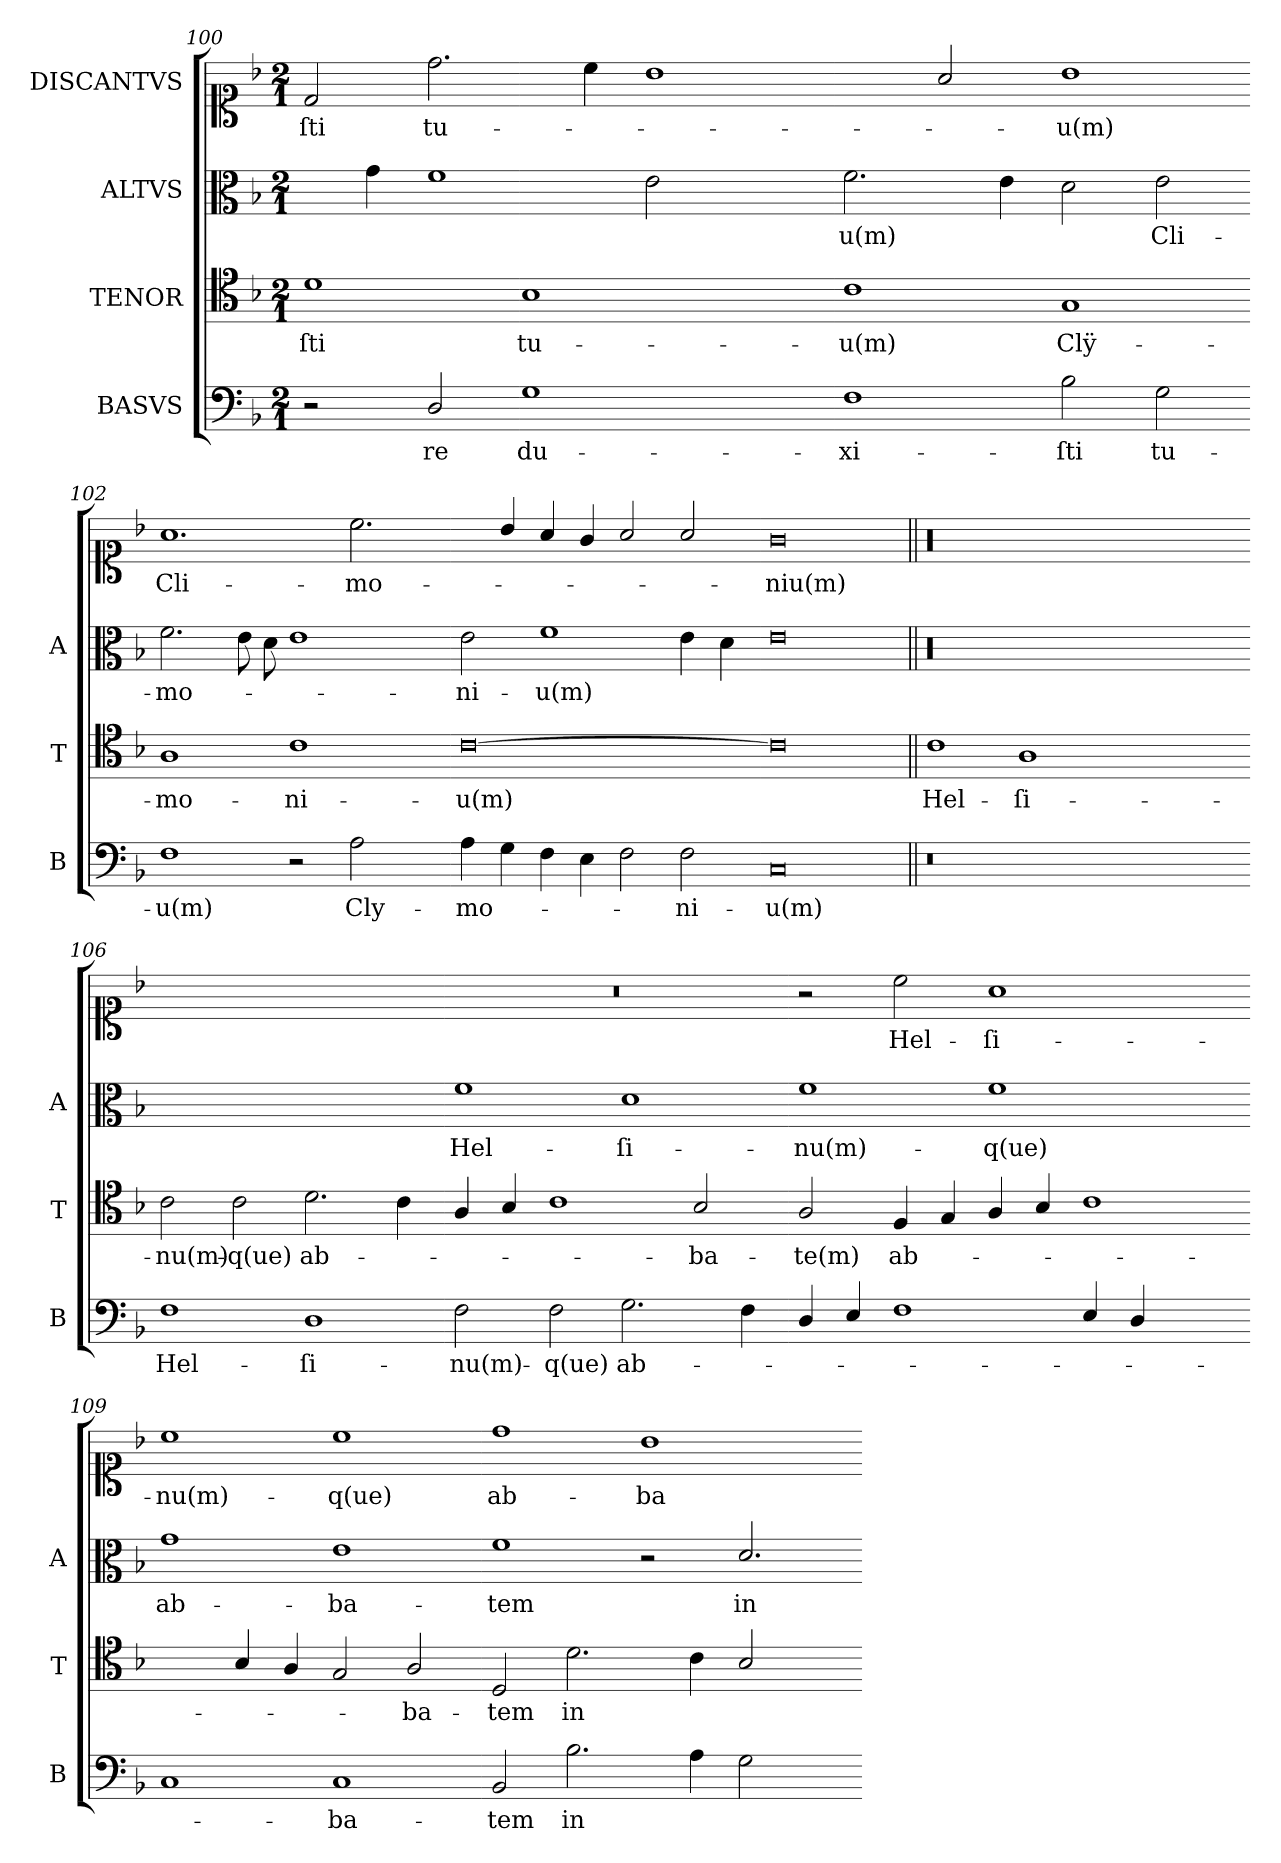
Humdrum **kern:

**kern	**text	**kern	**text	**kern	**text	**kern	**text
*part4	*part4	*part3	*part3	*part2	*part2	*part1	*part1
*staff4	*staff4	*staff3	*staff3	*staff2	*staff2	*staff1	*staff1
*I"BASVS	*	*I"TENOR	*	*I"ALTVS	*	*I"DISCANTVS	*
*I'B	*	*I'T	*	*I'A	*	*	*
*clefF4	*	*clefC4	*	*clefC3	*	*clefC1	*
*k[b-]	*	*k[b-]	*	*k[b-]	*	*k[b-]	*
*M2/1	*	*M2/1	*	*M2/1	*	*M2/1	*
=100	=100	=100	=100	=100	=100	=100	=100
!	!	!	!LO:LY:i	!	!	!	!
2r	.	1d	-ſti	4ryy	.	2d/	-ſti
.	.	.	.	4g\	.	.	.
2D/	re	.	.	1f	.	2.dd\	tu-
1G	-du-	1B-	tu-	.	.	.	.
.	.	.	.	.	.	4cc\	.
.	.	.	.	2e\	.	1b-\	.
2ryy	.	2ryy	.	2ryy	.	.	.
=101-	=101-	=101-	=101-	=101-	=101-	=101-	=101-
1F	-xi-	1c	-u(m)	2.f\	-u(m)	2ryy	.
.	.	.	.	.	.	2a/	.
.	.	.	.	4e\	.	.	.
2B-\	-ſti	1G	Clÿ-	2d\	.	1b-	-u(m)
2G\	tu-	.	.	2e\	Cli-	.	.
=102-	=102-	=102-	=102-	=102-	=102-	=102-	=102-
1F	-u(m)	1A	-mo-	2.f\	-mo-	1.a	Cli-
.	.	.	.	8e\	.	.	.
.	.	.	.	8d\	.	.	.
2r	.	1c	-ni-	1e	.	.	.
2A\	Cly-	.	.	.	.	2.cc\	-mo-
4ryy	.	4ryy	.	4ryy	.	.	.
=103-	=103-	=103-	=103-	=103-	=103-	=103-	=103-
4A\	-mo-	[0c	-u(m)	2e\	ni-	4ryy	.
4G\	.	.	.	.	.	4b-/	.
4F\	.	.	.	1f	-u(m)	4a/	.
4E\	.	.	.	.	.	4g/	.
2F\	.	.	.	.	.	2a/	.
2F\	-ni-	.	.	4e\	.	2a/	.
.	.	.	.	4d\	.	.	.
=104-	=104-	=104-	=104-	=104-	=104-	=104-	=104-
0C	-u(m)	0c]	.	0e	.	0g	-niu(m)
=105||	=105||	=105||	=105||	=105||	=105||	=105||	=105||
0r	.	1c	Hel-	00r	.	00r	.
.	.	1A	-ſi-	.	.	.	.
0ryy	.	0ryy	.	.	.	.	.
=106-	=106-	=106-	=106-	=106-	=106-	=106-	=106-
1F	Hel-	2c\	-nu(m)-	0ryy	.	0ryy	.
.	.	2c\	-q(ue)	.	.	.	.
1D	-ſi-	2.d\	ab-	.	.	.	.
.	.	4c\	.	.	.	.	.
=107-	=107-	=107-	=107-	=107-	=107-	=107-	=107-
2F\	-nu(m)-	4A/	.	1f	Hel-	0r	.
.	.	4B-/	.	.	.	.	.
2F\	-q(ue)	1c	.	.	.	.	.
2.G\	ab-	.	.	1d	-ſi-	.	.
.	.	2B-/	-ba-	.	.	.	.
4F\	.	.	.	.	.	.	.
=108-	=108-	=108-	=108-	=108-	=108-	=108-	=108-
4D/	.	2A/	-te(m)	1f	-nu(m)-	2r	.
4E/	.	.	.	.	.	.	.
1F	.	4F/	ab-	.	.	2cc\	Hel-
.	.	4G/	.	.	.	.	.
.	.	4A/	.	1f	-q(ue)	1a	-ſi-
.	.	4B-/	.	.	.	.	.
4E/	.	1c\	.	.	.	.	.
4D/	.	.	.	.	.	.	.
2ryy	.	.	.	2ryy	.	2ryy	.
=109-	=109-	=109-	=109-	=109-	=109-	=109-	=109-
1C	.	2ryy	.	1g	ab-	1cc	-nu(m)-
.	.	4B-/	.	.	.	.	.
.	.	4A/	.	.	.	.	.
1C	-ba-	2G/	.	1e	-ba-	1cc	-q(ue)
.	.	2A/	-ba-	.	.	.	.
=110-	=110-	=110-	=110-	=110-	=110-	=110-	=110-
2BB-/	-tem	2D/	-tem	1f	-tem	1dd	ab-
2.B-\	in	2.d\	in	.	.	.	.
.	.	.	.	2r	.	1b-	-ba-
4A\	.	4c\	.	.	.	.	.
2G\	.	2B-/	.	2.d/	in	.	.
4ryy	.	4ryy	.	.	.	4ryy	.
=-	=-	=-	=-	=-	=-	=-	=-
*-	*-	*-	*-	*-	*-	*-	*-
